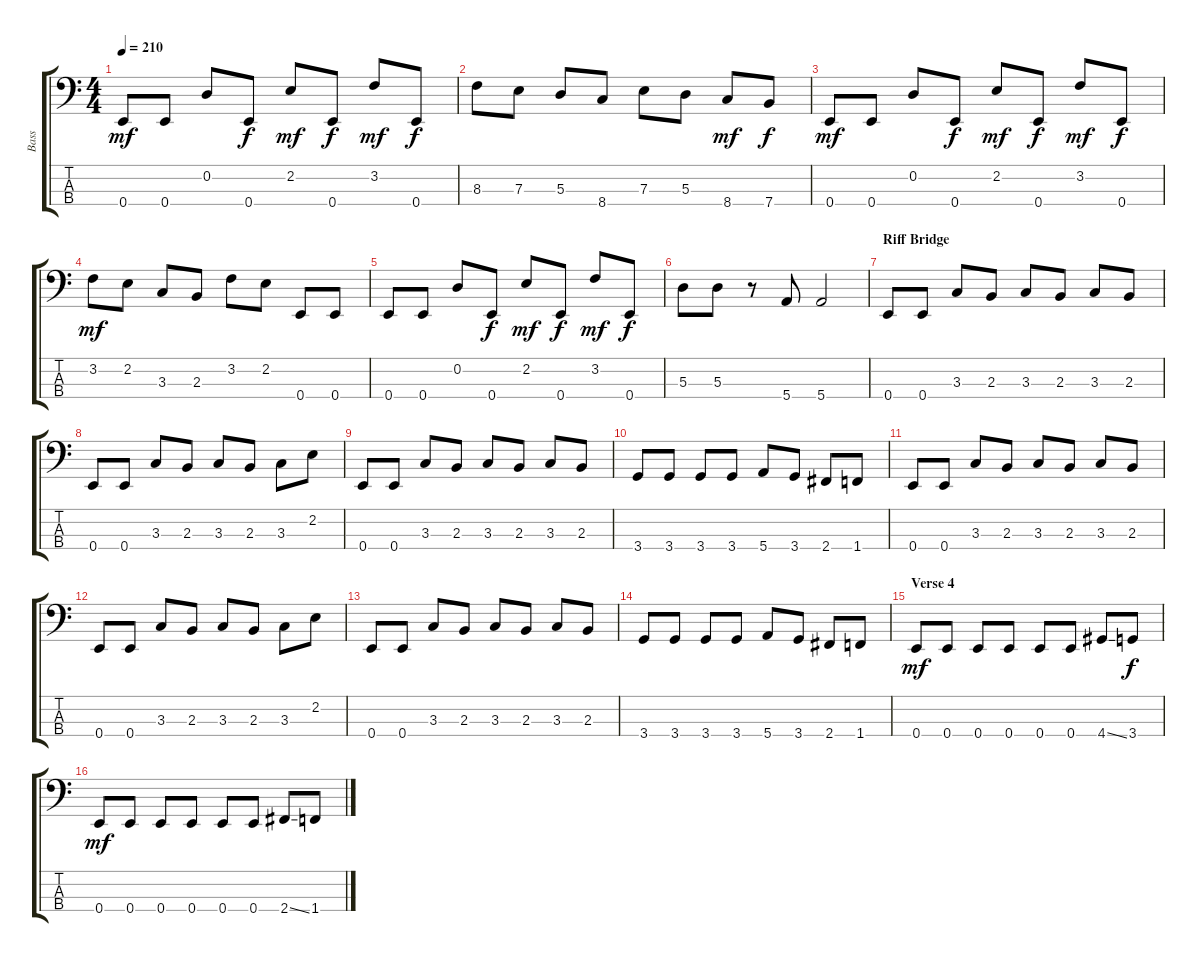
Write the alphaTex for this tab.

\track ("Bass" "Bass") {instrument electricbasspick}
\staff {score tabs}
\tuning (G2 D2 A1 E1) {hide}
\ts (4 4)
\tempo 210
\clef f4
\ks c
0.4.8{dy mf} 0.4.8 0.2.8 0.4.8{dy f} 2.2.8{dy mf} 0.4.8{dy f} 3.2.8{dy mf} 0.4.8{dy f} |
8.3.8 7.3.8 5.3.8 8.4.8 7.3.8 5.3.8 8.4.8{dy mf} 7.4.8{dy f} |
0.4.8{dy mf} 0.4.8 0.2.8 0.4.8{dy f} 2.2.8{dy mf} 0.4.8{dy f} 3.2.8{dy mf} 0.4.8{dy f} |
3.2.8{dy mf} 2.2.8 3.3.8 2.3.8 3.2.8 2.2.8 0.4.8 0.4.8 |
0.4.8 0.4.8 0.2.8 0.4.8{dy f} 2.2.8{dy mf} 0.4.8{dy f} 3.2.8{dy mf} 0.4.8{dy f} |
5.3.8 5.3.8 r.8 5.4.8 5.4.2 |
\section ("" "Riff Bridge")
0.4.8 0.4.8 3.3.8 2.3.8 3.3.8 2.3.8 3.3.8 2.3.8 |
0.4.8 0.4.8 3.3.8 2.3.8 3.3.8 2.3.8 3.3.8 2.2.8 |
0.4.8 0.4.8 3.3.8 2.3.8 3.3.8 2.3.8 3.3.8 2.3.8 |
3.4.8 3.4.8 3.4.8 3.4.8 5.4.8 3.4.8 2.4.8 1.4.8 |
0.4.8 0.4.8 3.3.8 2.3.8 3.3.8 2.3.8 3.3.8 2.3.8 |
0.4.8 0.4.8 3.3.8 2.3.8 3.3.8 2.3.8 3.3.8 2.2.8 |
0.4.8 0.4.8 3.3.8 2.3.8 3.3.8 2.3.8 3.3.8 2.3.8 |
3.4.8 3.4.8 3.4.8 3.4.8 5.4.8 3.4.8 2.4.8 1.4.8 |
\section ("" "Verse 4")
0.4.8{dy mf} 0.4.8 0.4.8 0.4.8 0.4.8 0.4.8 4.4{ss}.8 3.4.8{dy f} |
0.4.8{dy mf} 0.4.8 0.4.8 0.4.8 0.4.8 0.4.8 2.4{ss}.8 1.4.8
